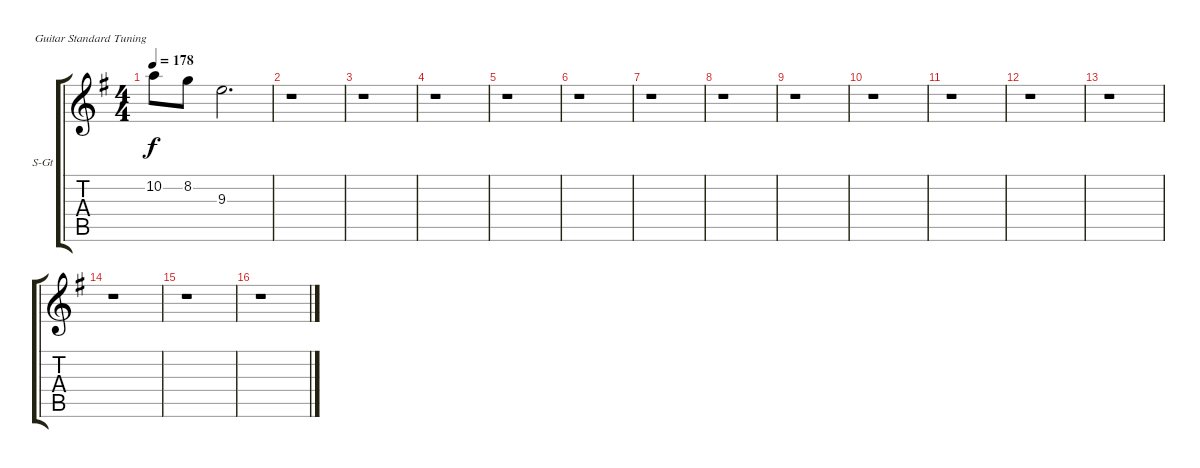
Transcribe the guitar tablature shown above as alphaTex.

\bracketExtendMode groupsimilarinstruments
\firstSystemTrackNameOrientation horizontal
\otherSystemsTrackNameOrientation horizontal
\track ("vocal" "S-Gt") {instrument stringensemble1}
\staff {score tabs}
\tuning (E4 B3 G3 D3 A2 E2)
\displaytranspose 12
\ts (4 4)
\tempo 178
\clef g2
\ks eminor
10.2{t}.8{dy f} 8.2.8 9.3.2{d} |
r.1 |
r.1 |
r.1 |
r.1 |
r.1 |
r.1 |
r.1 |
r.1 |
r.1 |
r.1 |
r.1 |
r.1 |
r.1 |
r.1 |
r.1
